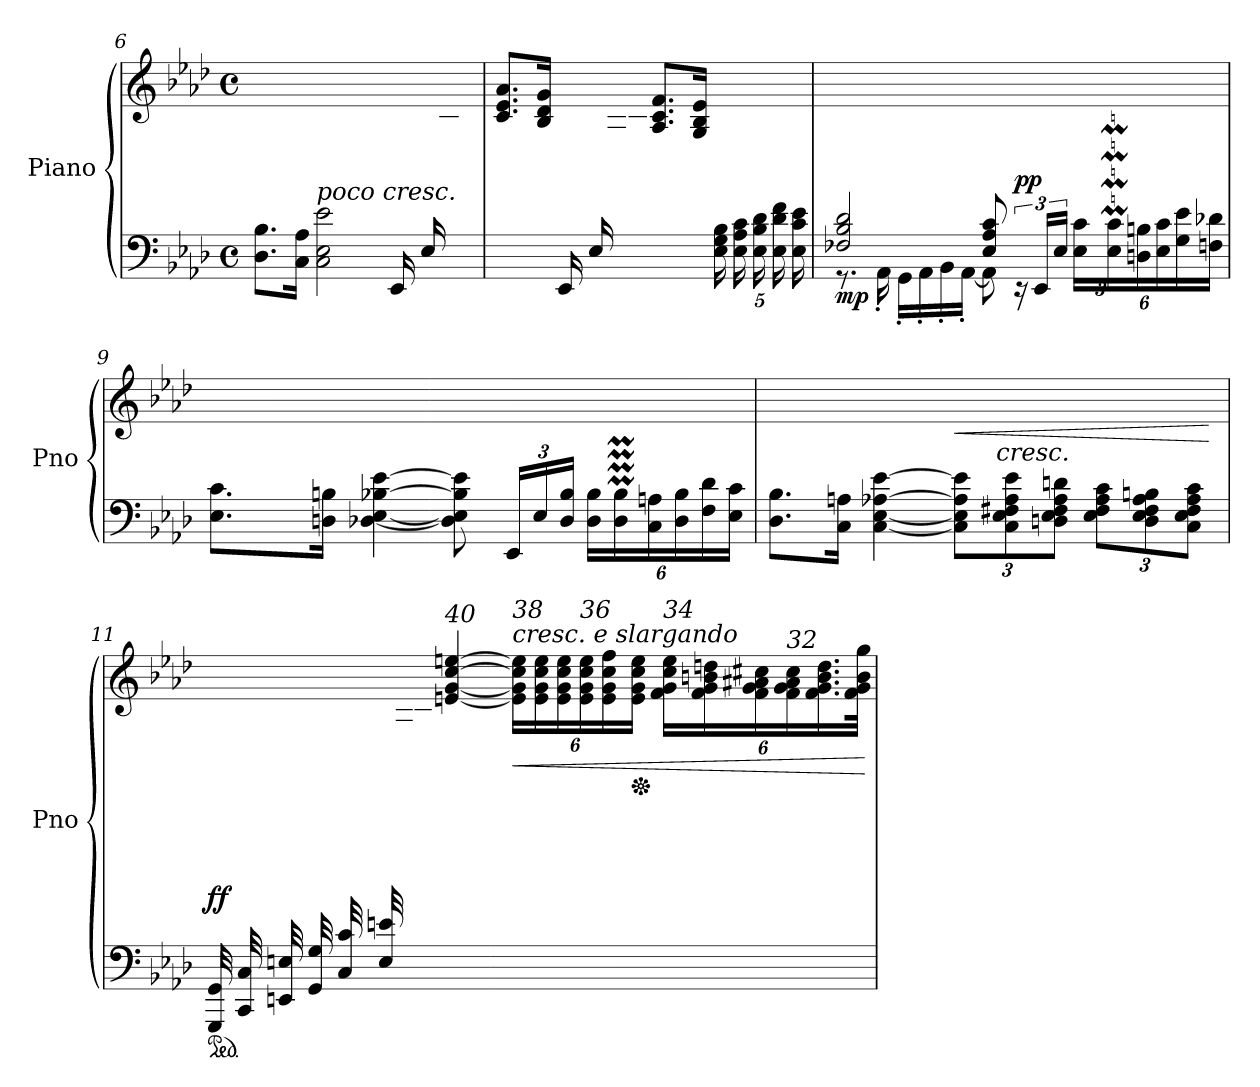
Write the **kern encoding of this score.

**kern	**kern	**dynam
*part1	*part1	*part1
*staff2	*staff1	*staff1/2
*I"Piano	*	*
*I'Pno	*	*
!!LO:LB:g=z
*clefF4	*clefG2	*
*k[b-e-a-d-]	*k[b-e-a-d-]	*
*M4/4	*M4/4	*
*met(c)	*met(c)	*
=6	=6	=6
*	*^	*
8.D-\ 8.B-\L	1ryy	2..ryy	.
16C\ 16A-\Jk	.	.	.
!LO:TX:a:i:t=poco cresc.	!	!	!
2C\ 2E-\ 2e-\	.	.	.
16EE-/LL	.	.	.
16E-/	.	.	.
8ryy	.	16c\ 16e-\ 16a-\	.
.	.	16d-\ 16f\ 16b-\JJ	.
=7	=7	=7	=7
4ryy	8.c/ 8.e-/ 8.a-/L	4.ryy	.
.	16B-/ 16d-/ 16g/Jk	.	.
16EE-/LL	4ryy	.	.
16E-/	.	.	.
8ryy	.	16A-\ 16c\ 16f\	.
.	.	16B-\ 16d-\ 16g\JJ	.
4ryy	8.A-/ 8.c/ 8.f/L	2ryy	.
.	16G/ 16B-/ 16e-/Jk	.	.
*Xbrackettup	*	*	*
20E-\ 20G\ 20B-\LL	4ryy	.	.
20E-\ 20A-\ 20c\	.	.	.
20E-\ 20B-\ 20d-\	.	.	.
20E-\ 20d-\ 20f\	.	.	.
20E-\ 20c\ 20e-\JJ	.	.	.
*	*v	*v	*
=8	=8	=8
*^	*	*
!	!	!	!LO:DY:b=2
2F-X/ 2B-/ 2d-/	8.r	1ryy	mp
.	16AA-'\	.	.
.	16GG'\LL	.	.
.	16AA-'\	.	.
.	16BB-'\	.	.
.	[16AA-'\JJ	.	.
8E-/ 8A-/ 8c/	8AA-\]	.	.
*brackettup	*	*	*
!	!	!	!LO:DY:a=2
24rEE	6ryy	.	pp
24EE-/LL	.	.	.
24E-/JJ	.	.	.
*Xbrackettup	*	*	*
24E-\ 24c\LL	.	.	.
24E-\M 24c\M	24cmyy	.	.
24Dn\ 24Bn\	6ryy	.	.
24E-\ 24c\	.	.	.
24G\ 24e-\	.	.	.
24Fn\ 24d-X\JJ	.	.	.
!!LO:LB:g=z
=9	=9	=9	=9
8.E-\ 8.c\L	24%19ryy	1ryy	.
16Dn\ 16Bn\Jk	.	.	.
[4D-X\ [4E-\ [4B-X\ [4e-\	.	.	.
8D-\] 8E-\] 8B-\] 8e-\]	.	.	.
24EE-/LL	.	.	.
24E-/	.	.	.
24D-/ 24B-/JJ	.	.	.
24D-\ 24B-\LL	.	.	.
24D-\M 24B-\M	24B-Myy	.	.
24C\ 24An\	6ryy	.	.
24D-\ 24B-\	.	.	.
24F\ 24d-\	.	.	.
24E-\ 24c\JJ	.	.	.
*v	*v	*	*
=10	=10	=10
8.D-\ 8.B-\L	2ryy	.
16C\ 16An\Jk	.	.
[4C\ [4E-\ [4A-X\ [4e-\	.	.
!	!	!LO:HP:b
12C\] 12E-\] 12A-\] 12e-\]L	2ryy	<
!LO:TX:a:i:t=cresc.	!	!
12C\ 12E-\ 12F#X\ 12A-\ 12e-\	.	.
12Dn\ 12E-\ 12F#\ 12A-\ 12dn\J	.	.
12E-\ 12F#\ 12A-\ 12c\L	.	.
12D\ 12E-\ 12F#\ 12A-\ 12Bn\	.	.
12C\ 12E-\ 12F#\ 12A-\ 12c\J	.	.
.	.	[
!!LO:LB:g=z
=11	=11	=11
*ped	*	*
*^	*	*
!	!	!	!LO:DY:b
32GGG/ 32GG/LLL	1ryy	8.ryy	ff
32CC/ 32C/	.	.	.
32EEn/ 32En/	.	.	.
32GG/ 32G/	.	.	.
32C/ 32c/	.	.	.
32E/ 32en/	.	.	.
2ryy	.	32G\ 32g\	.
.	.	32c\ 32cc\JJJ	.
!	!	!LO:TX:a:i:t=40	!
.	.	[4en/ [4g/ [4cc/ [4een/	.
*	*	*Xbrackettup	*
!	!	!LO:TX:a:i:t=cresc. e slargando	!
!	!	!LO:TX:a:i:t=38	!
!	!	!	!LO:HP:b
.	.	24e\] 24g\] 24cc\] 24ee\]LL	<
.	.	24e\ 24g\ 24cc\ 24ee\	.
.	.	24e\ 24g\ 24cc\ 24ee\	.
!	!	!LO:TX:a:i:t=36	!
.	.	24e\ 24g\ 24cc\ 24ee\	.
.	.	24e\ 24g\ 24cc\ 24ff\	.
4ryy	.	.	.
*	*	*Xped	*
.	.	24e\ 24g\ 24cc\ 24ee\JJ	.
!	!	!LO:TX:a:i:t=34	!
.	.	24f\ 24g\ 24cc\ 24ee\LL	.
.	.	24f\ 24g\ 24bn\ 24ddn\	.
.	.	24f\ 24g\ 24a#X\ 24cc#X\	.
!	!	!LO:TX:a:i:t=32	!
.	.	24f\ 24g\ 24a#\ 24cc#\	.
.	.	24.f\ 24.g\ 24.b\ 24.dd\	.
16ryy	.	.	.
.	.	48f\ 48g\ 48b\ 48gg\JJk	.
*v	*v	*	*
.	.	[
=	=	=
*-	*-	*-
